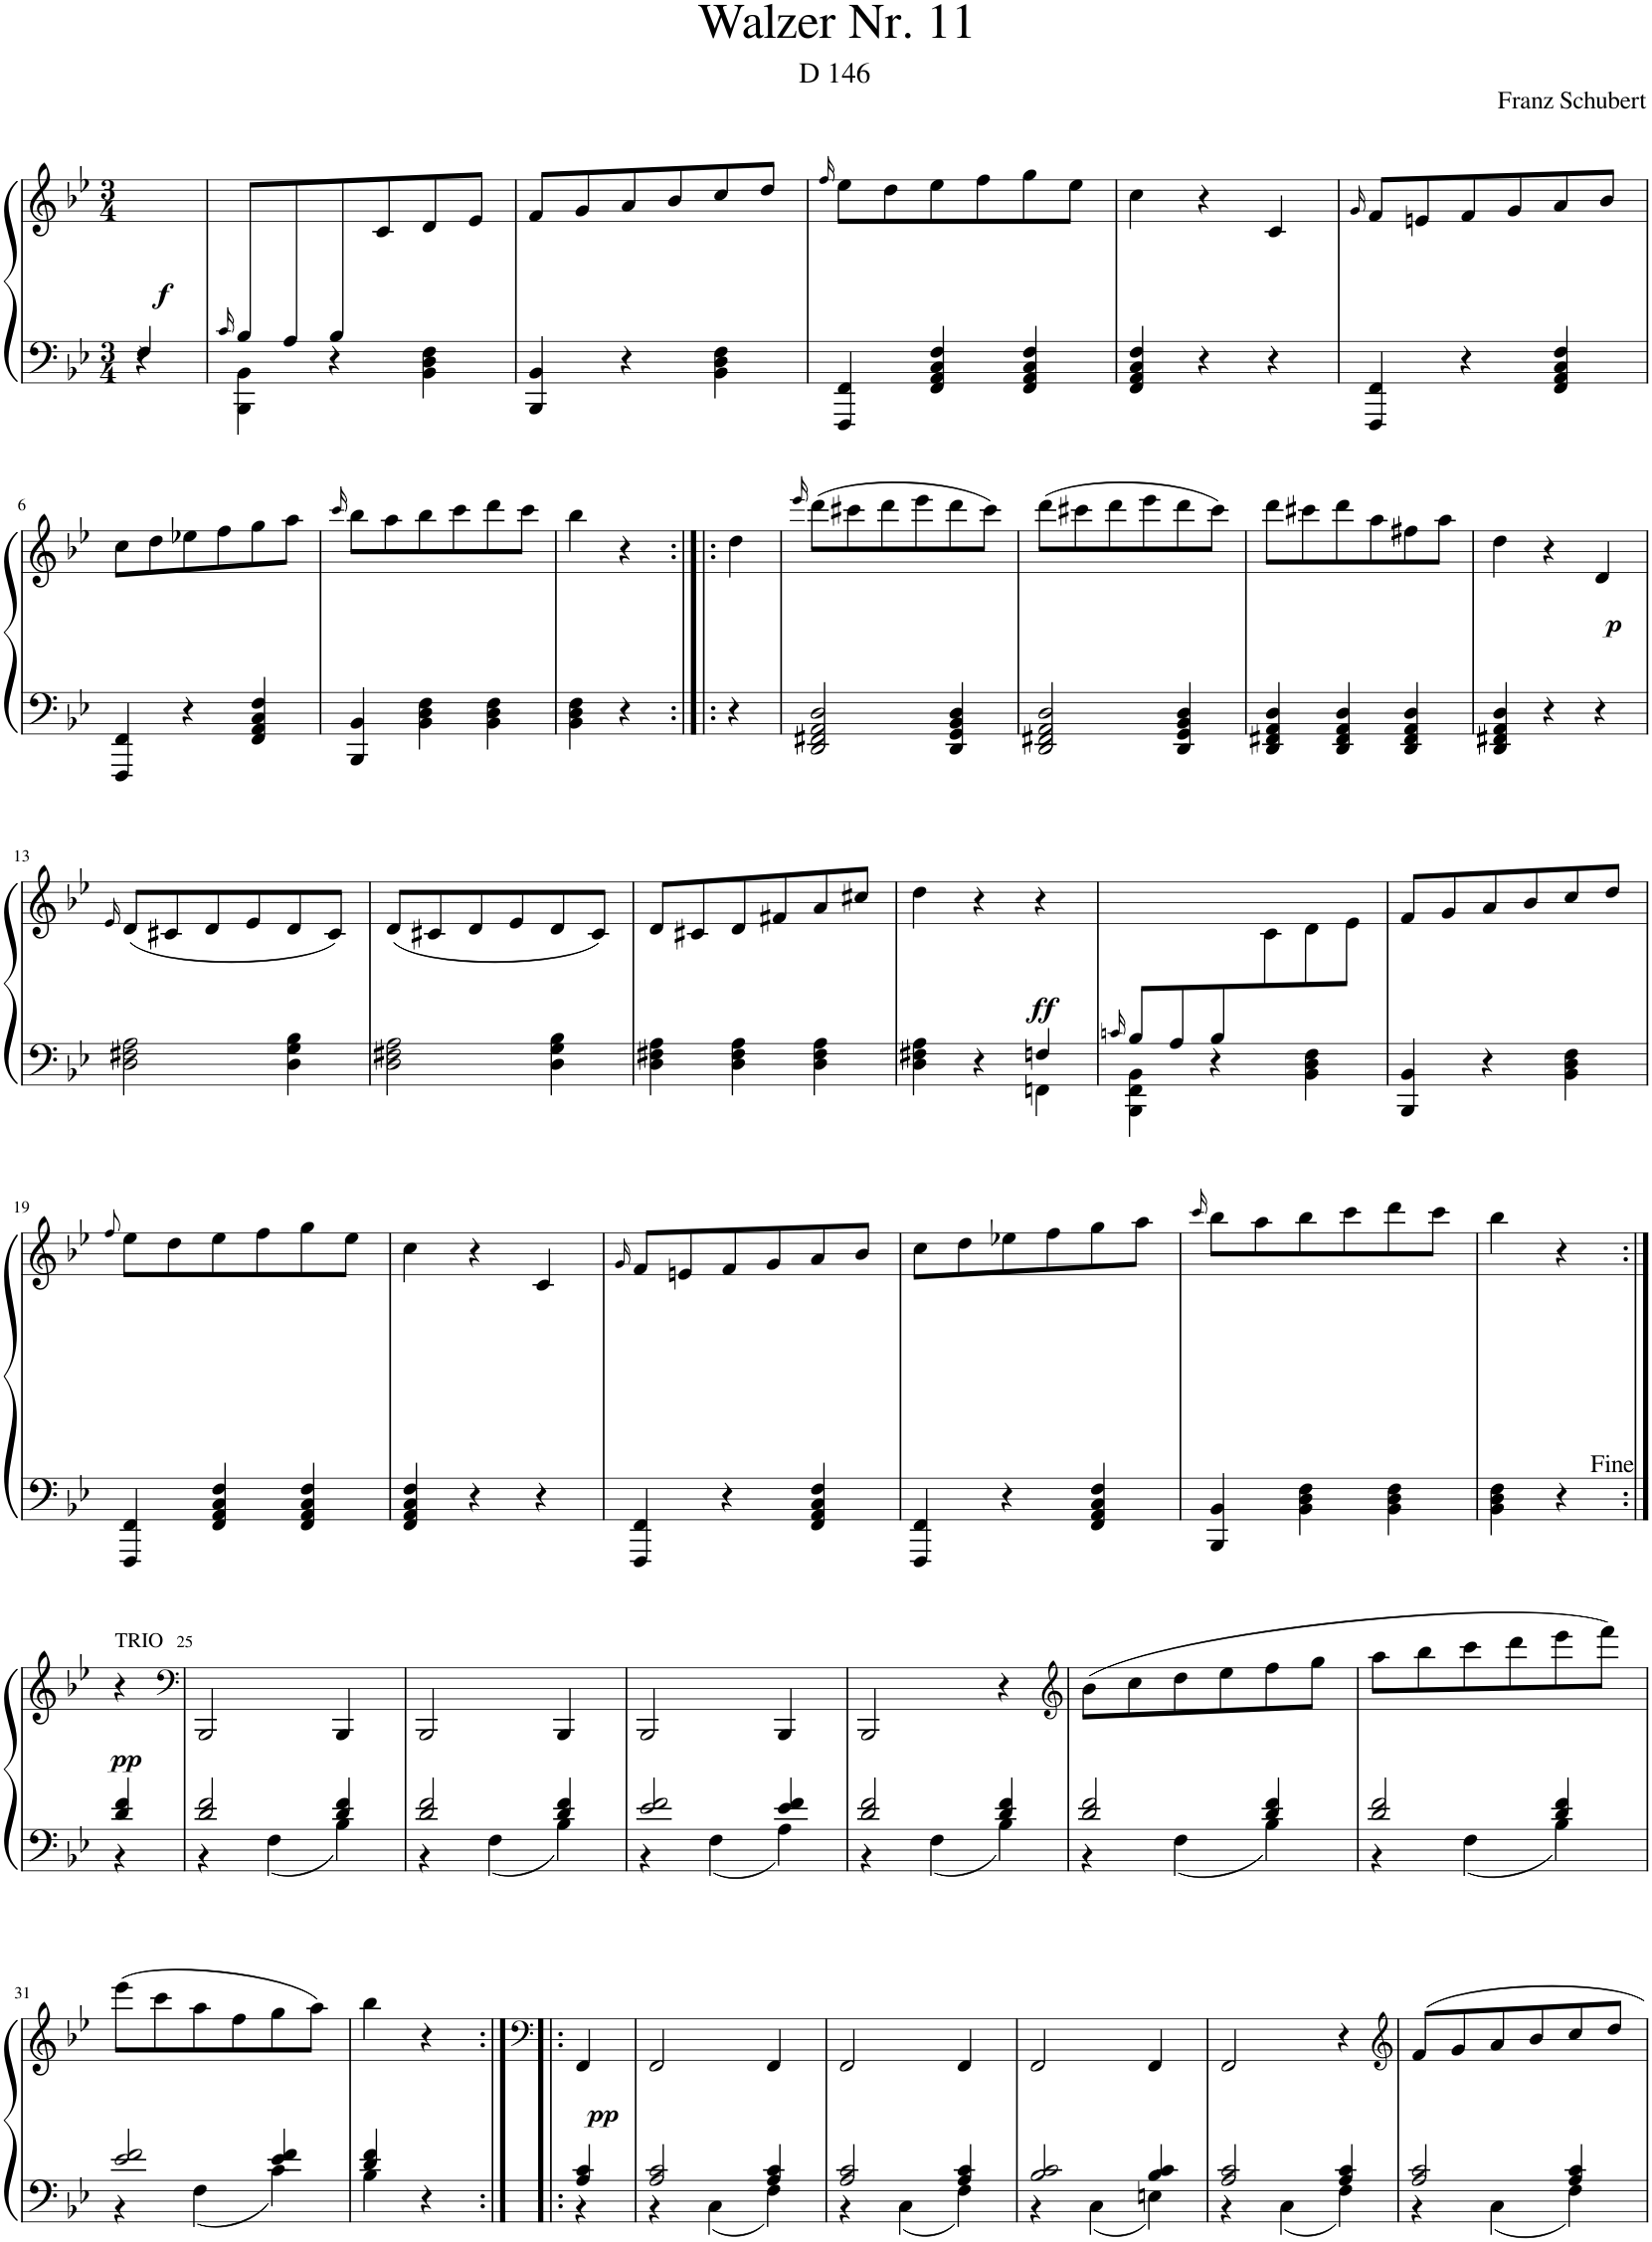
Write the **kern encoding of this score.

**kern	**kern	**dynam
*part1	*part1	*part1
*staff2	*staff1	*staff1/2
*I"Piano	*	*
*I'Pno.	*	*
*clefF4	*clefG2	*
*k[b-e-]	*k[b-e-]	*
*M3/4	*M3/4	*
=	=	=
*^	*	*
!	!	!	!LO:DY:a=2
4F/	4r	4ryy	f
=1	=1	=1	=1
16qc/	.	.	.
8B-/L	4BBB-\ 4BB-\	4.ryy	.
8A/	.	.	.
8B-/	4r	.	.
4.ryy	.	8c/	.
.	4BB-\ 4D\ 4F\	8d/	.
.	.	8e-/J	.
*v	*v	*	*
=2	=2	=2
4BBB-/ 4BB-/	8f/L	.
.	8g/	.
4r	8a/	.
.	8b-/	.
4BB-\ 4D\ 4F\	8cc/	.
.	8dd/J	.
=3	=3	=3
.	16qff/	.
4FFF/ 4FF/	8ee-\L	.
.	8dd\	.
4FF/ 4AA/ 4C/ 4F/	8ee-\	.
.	8ff\	.
4FF/ 4AA/ 4C/ 4F/	8gg\	.
.	8ee-\J	.
=4	=4	=4
4FF/ 4AA/ 4C/ 4F/	4cc\	.
4r	4r	.
4r	4c/	.
=5	=5	=5
.	16qg/	.
4FFF/ 4FF/	8f/L	.
.	8en/	.
4r	8f/	.
.	8g/	.
4FF/ 4AA/ 4C/ 4F/	8a/	.
.	8b-/J	.
!!LO:LB:g=z
=6	=6	=6
4FFF/ 4FF/	8cc\L	.
.	8dd\	.
4r	8ee-X\	.
.	8ff\	.
4FF/ 4AA/ 4C/ 4F/	8gg\	.
.	8aa\J	.
=7	=7	=7
.	16qccc/	.
4BBB-/ 4BB-/	8bb-\L	.
.	8aa\	.
4BB-\ 4D\ 4F\	8bb-\	.
.	8ccc\	.
4BB-\ 4D\ 4F\	8ddd\	.
.	8ccc\J	.
=8	=8	=8
4BB-\ 4D\ 4F\	4bb-\	.
4r	4r	.
=8X1:|!|:	=8X1:|!|:	=8X1:|!|:
4r	4dd\	.
=9	=9	=9
.	16qeee-/	.
2DD/ 2FF#X/ 2AA/ 2D/	(8ddd\L	.
.	8ccc#X\	.
.	8ddd\	.
.	8eee-\	.
4DD/ 4GG/ 4BB-/ 4D/	8ddd\	.
.	8ccc#\J)	.
=10	=10	=10
2DD/ 2FF#X/ 2AA/ 2D/	(8ddd\L	.
.	8ccc#X\	.
.	8ddd\	.
.	8eee-\	.
4DD/ 4GG/ 4BB-/ 4D/	8ddd\	.
.	8ccc#\J)	.
=11	=11	=11
4DD/ 4FF#X/ 4AA/ 4D/	8ddd\L	.
.	8ccc#X\	.
4DD/ 4FF#/ 4AA/ 4D/	8ddd\	.
.	8aa\	.
4DD/ 4FF#/ 4AA/ 4D/	8ff#X\	.
.	8aa\J	.
=12	=12	=12
4DD/ 4FF#X/ 4AA/ 4D/	4dd\	.
4r	4r	.
!	!	!LO:DY:b
4r	4d/	p
!!LO:LB:g=z
=13	=13	=13
.	16qe-/	.
2D\ 2F#X\ 2A\	(8d/L	.
.	8c#X/	.
.	8d/	.
.	8e-/	.
4D\ 4G\ 4B-\	8d/	.
.	8c#/J)	.
=14	=14	=14
2D\ 2F#X\ 2A\	(8d/L	.
.	8c#X/	.
.	8d/	.
.	8e-/	.
4D\ 4G\ 4B-\	8d/	.
.	8c#/J)	.
=15	=15	=15
4D\ 4F#X\ 4A\	8d/L	.
.	8c#X/	.
4D\ 4F#\ 4A\	8d/	.
.	8f#X/	.
4D\ 4F#\ 4A\	8a/	.
.	8cc#X/J	.
=16	=16	=16
*^	*	*
4D\ 4F#X\ 4A\	2ryy	4dd\	.
4r	.	4r	.
!	!	!	!LO:DY:a=2
4Fn/	4FFn\	4r	ff
=17	=17	=17	=17
16qcn/	.	.	.
8B-/L	4BBB-\ 4FF\ 4BB-\	4.ryy	.
8A/	.	.	.
8B-/	4r	.	.
4.ryy	.	8c\	.
.	4BB-\ 4D\ 4F\	8d\	.
.	.	8e-\J	.
*v	*v	*	*
=18	=18	=18
4BBB-/ 4BB-/	8f/L	.
.	8g/	.
4r	8a/	.
.	8b-/	.
4BB-\ 4D\ 4F\	8cc/	.
.	8dd/J	.
!!LO:LB:g=z
=19	=19	=19
.	8qff/	.
4FFF/ 4FF/	8ee-\L	.
.	8dd\	.
4FF/ 4AA/ 4C/ 4F/	8ee-\	.
.	8ff\	.
4FF/ 4AA/ 4C/ 4F/	8gg\	.
.	8ee-\J	.
=20	=20	=20
4FF/ 4AA/ 4C/ 4F/	4cc\	.
4r	4r	.
4r	4c/	.
=21	=21	=21
.	16qg/	.
4FFF/ 4FF/	8f/L	.
.	8en/	.
4r	8f/	.
.	8g/	.
4FF/ 4AA/ 4C/ 4F/	8a/	.
.	8b-/J	.
=22	=22	=22
4FFF/ 4FF/	8cc\L	.
.	8dd\	.
4r	8ee-X\	.
.	8ff\	.
4FF/ 4AA/ 4C/ 4F/	8gg\	.
.	8aa\J	.
=23	=23	=23
.	16qccc/	.
4BBB-/ 4BB-/	8bb-\L	.
.	8aa\	.
4BB-\ 4D\ 4F\	8bb-\	.
.	8ccc\	.
4BB-\ 4D\ 4F\	8ddd\	.
.	8ccc\J	.
=24	=24	=24
4BB-\ 4D\ 4F\	4bb-\	.
4r	4r	.
!!LO:LB:g=z
=24X2:|!	=24X2:|!	=24X2:|!
*^	*	*
!	!	!LO:TX:a:t=TRIO	!
!	!	!	!LO:DY:a=2
4d/ 4f/	4r	4r	pp
=25	=25	=25	=25
*	*	*clefF4	*
2d/ 2f/	4r	2BBB-/	.
.	4F\	.	.
4d/ 4f/	4B-\	4BBB-/	.
=26	=26	=26	=26
2d/ 2f/	4r	2BBB-/	.
.	4F\	.	.
4d/ 4f/	4B-\	4BBB-/	.
=27	=27	=27	=27
2e-/ 2f/	4r	2BBB-/	.
.	4F\	.	.
4e-/ 4f/	4A\	4BBB-/	.
=28	=28	=28	=28
2d/ 2f/	4r	2BBB-/	.
.	4F\	.	.
4d/ 4f/	4B-\	4r	.
=29	=29	=29	=29
*	*	*clefG2	*
2d/ 2f/	4r	(8b-\L	.
.	.	8cc\	.
.	4F\	8dd\	.
.	.	8ee-\	.
4d/ 4f/	4B-\	8ff\	.
.	.	8gg\J	.
=30	=30	=30	=30
2d/ 2f/	4r	8aa\L	.
.	.	8bb-\	.
.	4F\	8ccc\	.
.	.	8ddd\	.
4d/ 4f/	4B-\	8eee-\	.
.	.	8fff\J)	.
!!LO:LB:g=z
=31	=31	=31	=31
2e-/ 2f/	4r	(8eee-\L	.
.	.	8ccc\	.
.	4F\	8aa\	.
.	.	8ff\	.
4e-/ 4f/	4c\	8gg\	.
.	.	8aa\J)	.
=32	=32	=32	=32
4d/ 4f/	4B-\	4bb-\	.
4r	4ryy	4r	.
=32X3:|!|:	=32X3:|!|:	=32X3:|!|:	=32X3:|!|:
*	*	*clefF4	*
!	!	!	!LO:DY:a=2
4A/ 4c/	4r	4FF/	pp
=33	=33	=33	=33
2A/ 2c/	4r	2FF/	.
.	4C\	.	.
4A/ 4c/	4F\	4FF/	.
=34	=34	=34	=34
2A/ 2c/	4r	2FF/	.
.	4C\	.	.
4A/ 4c/	4F\	4FF/	.
=35	=35	=35	=35
2B-/ 2c/	4r	2FF/	.
.	4C\	.	.
4B-/ 4c/	4En\	4FF/	.
=36	=36	=36	=36
2A/ 2c/	4r	2FF/	.
.	4C\	.	.
4A/ 4c/	4F\	4r	.
=37	=37	=37	=37
*	*	*clefG2	*
2A/ 2c/	4r	8f/L	.
.	.	8g/	.
.	4C\	8a/	.
.	.	8b-/	.
4A/ 4c/	4F\	8cc/	.
.	.	8dd/J	.
*v	*v	*	*
=	=	=
*-	*-	*-
